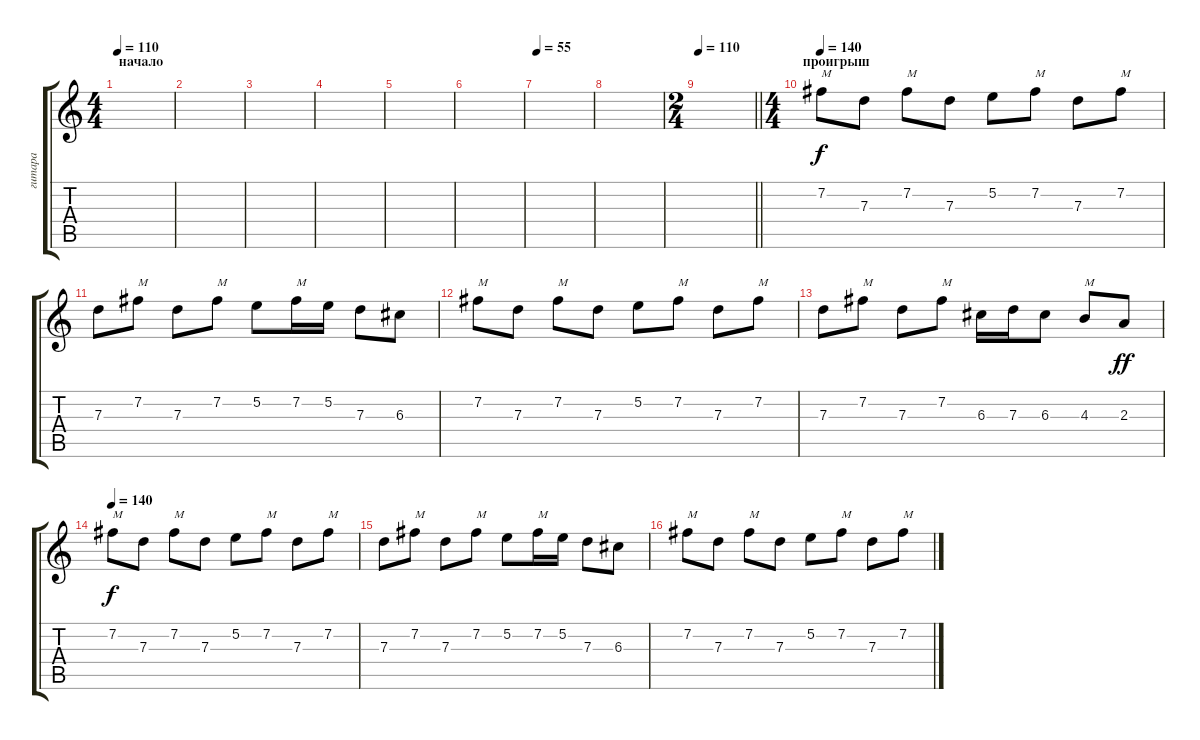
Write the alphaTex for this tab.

\track ("гитара" "гитара") {instrument overdrivenguitar}
\staff {score tabs}
\tuning (E4 B3 G3 D3 A2 E2) {hide}
\ts (4 4)
\section ("" "начало")
\tempo 110
\clef g2
\ks c
|
|
|
|
|
|
\tempo 55
|
|
\ts (2 4)
\tempo 110
\barLineRight lightlight
|
\ts (4 4)
\section ("" "проигрыш")
\tempo 140
7.2.8{txt "М"} 7.3.8 7.2.8{txt "М"} 7.3.8 5.2.8 7.2.8{txt "М"} 7.3.8 7.2.8{txt "М"} |
7.3.8 7.2.8{txt "M"} 7.3.8 7.2.8{txt "M"} 5.2.8 7.2.16{txt "M"} 5.2.16 7.3.8 6.3.8 |
7.2.8{txt "М"} 7.3.8 7.2.8{txt "М"} 7.3.8 5.2.8 7.2.8{txt "М"} 7.3.8 7.2.8{txt "М"} |
7.3.8 7.2.8{txt "M"} 7.3.8 7.2.8{txt "M"} 6.3.16 7.3.16 6.3.8 4.3.8{txt "M"} 2.3.8{dy ff} |
\tempo 140
7.2.8{txt "М" dy f} 7.3.8 7.2.8{txt "М"} 7.3.8 5.2.8 7.2.8{txt "М"} 7.3.8 7.2.8{txt "М"} |
7.3.8 7.2.8{txt "M"} 7.3.8 7.2.8{txt "M"} 5.2.8 7.2.16{txt "M"} 5.2.16 7.3.8 6.3.8 |
7.2.8{txt "М"} 7.3.8 7.2.8{txt "М"} 7.3.8 5.2.8 7.2.8{txt "М"} 7.3.8 7.2.8{txt "М"}
